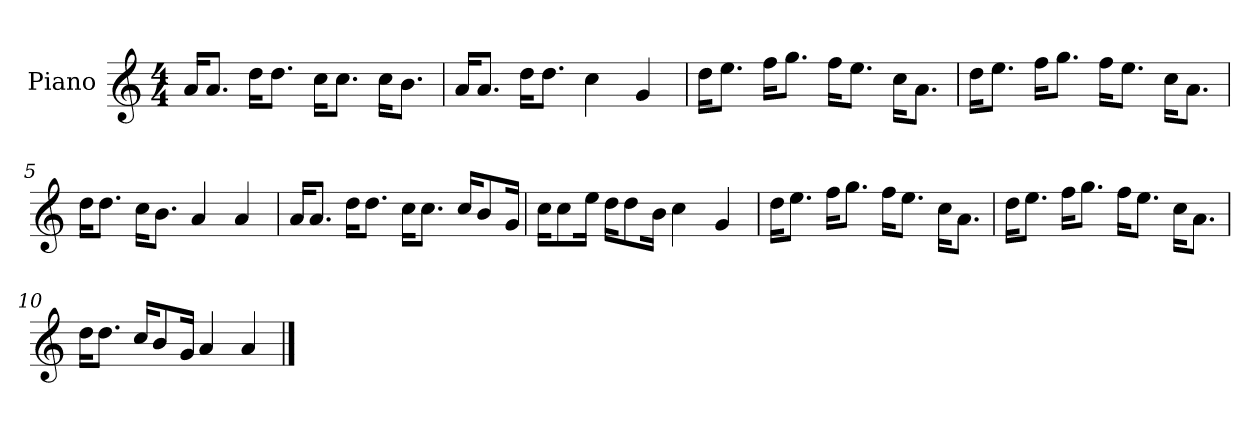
**kern
*part1
*staff1
*I"Piano
*I'P-no
*clefG2
*k[]
*M4/4
*MM90
=1
16a/KL
8.a/J
16dd\KL
8.dd\J
16cc\KL
8.cc\J
16cc\KL
8.b\J
=2
16a/KL
8.a/J
16dd\KL
8.dd\J
4cc\
4g/
=3
16dd\KL
8.ee\J
16ff\KL
8.gg\J
16ff\KL
8.ee\J
16cc\KL
8.a\J
=4
16dd\KL
8.ee\J
16ff\KL
8.gg\J
16ff\KL
8.ee\J
16cc\KL
8.a\J
!!LO:LB:g=z
=5
16dd\KL
8.dd\J
16cc\KL
8.b\J
4a/
4a/
=6
16a/KL
8.a/J
16dd\KL
8.dd\J
16cc\KL
8.cc\J
16cc/KL
8b/
16g/Jk
=7
16cc\KL
8cc\
16ee\Jk
16dd\KL
8dd\
16b\Jk
4cc\
4g/
=8
16dd\KL
8.ee\J
16ff\KL
8.gg\J
16ff\KL
8.ee\J
16cc\KL
8.a\J
!!LO:LB:g=z
=9
16dd\KL
8.ee\J
16ff\KL
8.gg\J
16ff\KL
8.ee\J
16cc\KL
8.a\J
=10
16dd\KL
8.dd\J
16cc/KL
8b/
16g/Jk
4a/
4a/
==
*-
